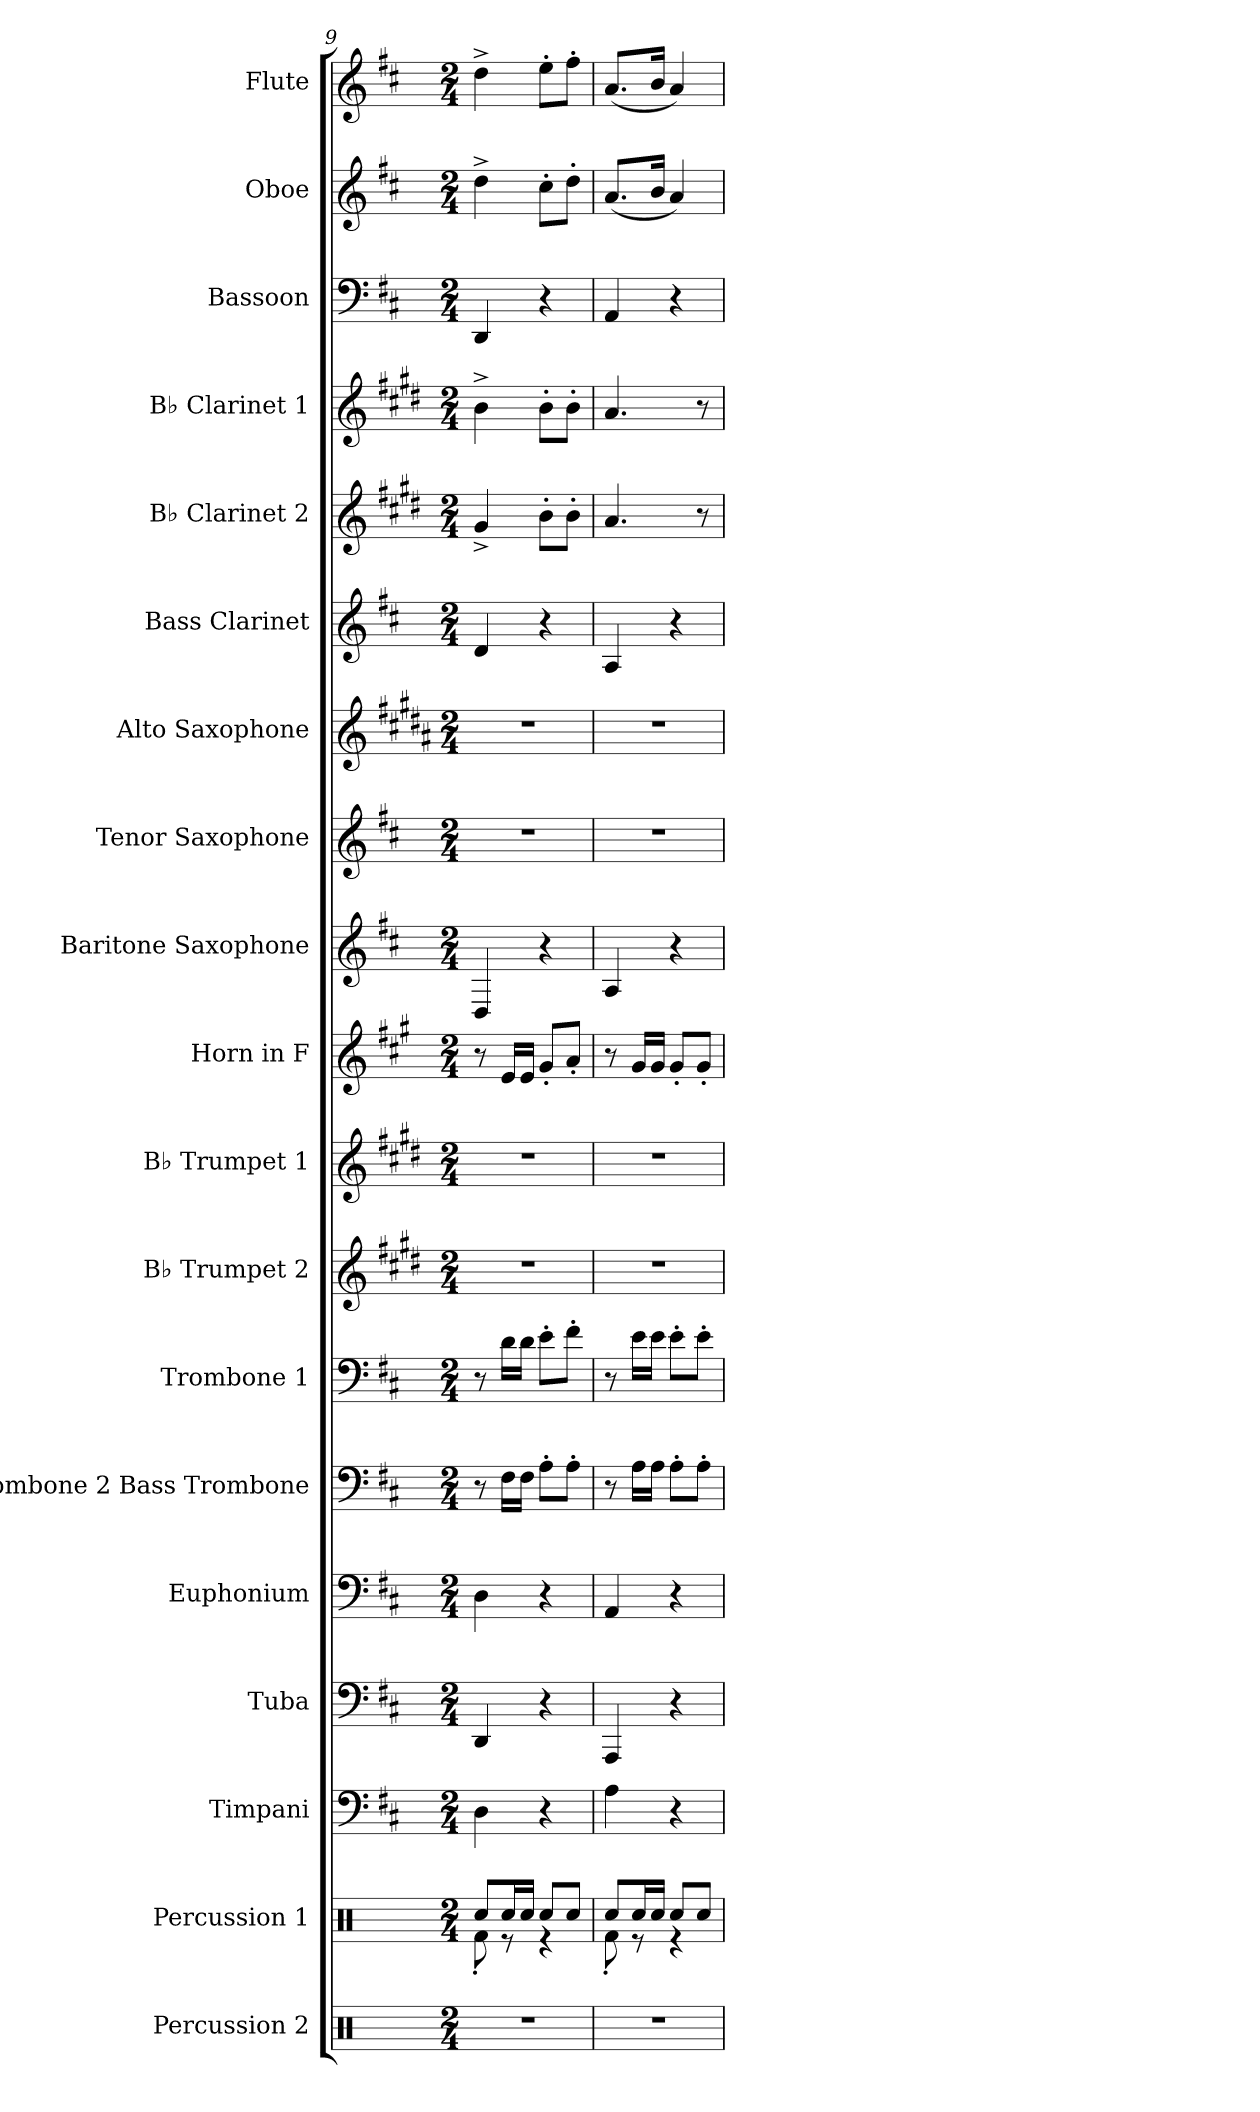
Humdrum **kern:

**kern	**kern	**kern	**kern	**kern	**kern	**kern	**kern	**kern	**kern	**kern	**kern	**kern	**kern	**kern	**kern	**kern	**kern	**kern
*part19	*part18	*part17	*part16	*part15	*part14	*part13	*part12	*part11	*part10	*part9	*part8	*part7	*part6	*part5	*part4	*part3	*part2	*part1
*staff19	*staff18	*staff17	*staff16	*staff15	*staff14	*staff13	*staff12	*staff11	*staff10	*staff9	*staff8	*staff7	*staff6	*staff5	*staff4	*staff3	*staff2	*staff1
*I"Percussion 2	*I"Percussion 1	*I"Timpani	*I"Tuba	*I"Euphonium	*I"Trombone 2 Bass Trombone	*I"Trombone 1	*I"B♭ Trumpet 2	*I"B♭ Trumpet 1	*I"Horn in F	*I"Baritone Saxophone	*I"Tenor Saxophone	*I"Alto Saxophone	*I"Bass Clarinet	*I"B♭ Clarinet 2	*I"B♭ Clarinet 1	*I"Bassoon	*I"Oboe	*I"Flute
*I'Perc. 2	*I'Perc. 1	*I'Timp.	*I'Tba.	*I'Euph.	*I'Tbn. 2 B. Tbn.	*I'Tbn. 1	*I'B♭ Tpt. 2	*I'B♭ Tpt. 1	*	*I'Bar. Sax.	*I'T. Sax.	*I'A. Sax.	*I'B. Cl.	*I'B♭ Cl. 2	*I'B♭ Cl. 1	*I'Bsn.	*I'Ob.	*I'Fl.
*clefX	*clefX	*clefF4	*clefF4	*clefF4	*clefF4	*clefF4	*clefG2	*clefG2	*clefG2	*clefG2	*clefG2	*clefG2	*clefG2	*clefG2	*clefG2	*clefF4	*clefG2	*clefG2
*	*	*	*	*	*	*	*ITrd1c2	*ITrd1c2	*ITrd4c7	*ITrd12c21	*ITrd8c14	*ITrd5c9	*ITrd8c14	*ITrd1c2	*ITrd1c2	*	*	*
*k[]	*k[]	*k[f#c#]	*k[f#c#]	*k[f#c#]	*k[f#c#]	*k[f#c#]	*k[f#c#]	*k[f#c#]	*k[f#c#]	*k[f#c#]	*k[f#c#]	*k[f#c#]	*k[f#c#]	*k[f#c#]	*k[f#c#]	*k[f#c#]	*k[f#c#]	*k[f#c#]
*M2/4	*M2/4	*M2/4	*M2/4	*M2/4	*M2/4	*M2/4	*M2/4	*M2/4	*M2/4	*M2/4	*M2/4	*M2/4	*M2/4	*M2/4	*M2/4	*M2/4	*M2/4	*M2/4
=9	=9	=9	=9	=9	=9	=9	=9	=9	=9	=9	=9	=9	=9	=9	=9	=9	=9	=9
*	*^	*	*	*	*	*	*	*	*	*	*	*	*	*	*	*	*	*
2r	8Rcc/L	8Rf'\	4D\	4DD/	4D\	8r	8r	2r	2r	8r	4DD/	2r	2r	4D/	4f#^/	4a^\	4DD/	4dd^\	4dd^\
.	16Rcc/L	8r	.	.	.	16F#\LL	16d\LL	.	.	16A/LL	.	.	.	.	.	.	.	.	.
.	16Rcc/JJ	.	.	.	.	16F#\JJ	16d\JJ	.	.	16A/JJ	.	.	.	.	.	.	.	.	.
.	8Rcc/L	4r	4r	4r	4r	8A'\L	8e'\L	.	.	8c#'/L	4r	.	.	4r	8a'\L	8a'\L	4r	8cc#'\L	8ee'\L
.	8Rcc/J	.	.	.	.	8A'\J	8f#'\J	.	.	8d'/J	.	.	.	.	8a'\J	8a'\J	.	8dd'\J	8ff#'\J
=10	=10	=10	=10	=10	=10	=10	=10	=10	=10	=10	=10	=10	=10	=10	=10	=10	=10	=10	=10
2r	8Rcc/L	8Rf'\	4A\	4AAA/	4AA/	8r	8r	2r	2r	8r	4AA/	2r	2r	4AA/	4.g/	4.g/	4AA/	(<8.a/L	(<8.a/L
.	16Rcc/L	8r	.	.	.	16A\LL	16e\LL	.	.	16c#/LL	.	.	.	.	.	.	.	.	.
.	16Rcc/JJ	.	.	.	.	16A\JJ	16e\JJ	.	.	16c#/JJ	.	.	.	.	.	.	.	16b/Jk	16b/Jk
.	8Rcc/L	4r	4r	4r	4r	8A'\L	8e'\L	.	.	8c#'/L	4r	.	.	4r	.	.	4r	4a/)	4a/)
.	8Rcc/J	.	.	.	.	8A'\J	8e'\J	.	.	8c#'/J	.	.	.	.	8r	8r	.	.	.
*	*v	*v	*	*	*	*	*	*	*	*	*	*	*	*	*	*	*	*	*
=	=	=	=	=	=	=	=	=	=	=	=	=	=	=	=	=	=	=
*-	*-	*-	*-	*-	*-	*-	*-	*-	*-	*-	*-	*-	*-	*-	*-	*-	*-	*-
